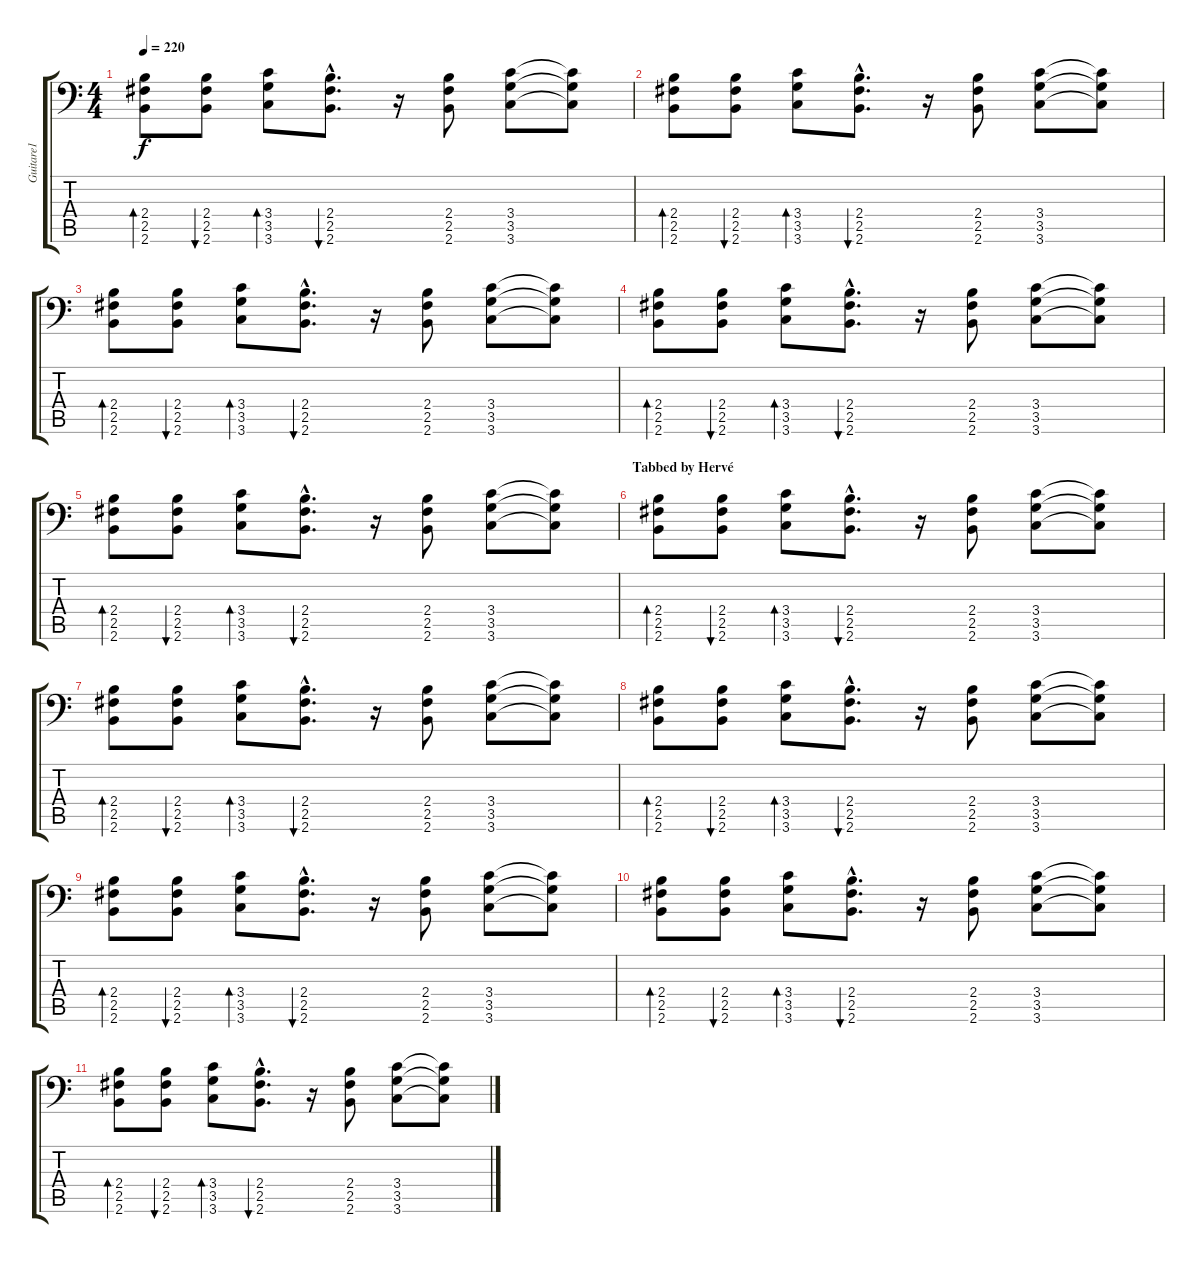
\track ("Guitare1" "Guitare1") {instrument overdrivenguitar}
\staff {score tabs}
\tuning (E4 B3 G3 A2 E2 A1) {hide}
\ts (4 4)
\tempo 220
\clef f4
\ks c
(2.4 2.5 2.6).8{bd 120 dy f} (2.4 2.5 2.6).8{bu 120} (3.4 3.5 3.6).8{bd 120} (2.4{hac} 2.5{hac} 2.6{hac}).8{d bu 120} r.16 (2.4 2.5 2.6).8 (3.4 3.5 3.6).8 (3.4{t} 3.5{t} 3.6{t}).8 |
(2.4 2.5 2.6).8{bd 120} (2.4 2.5 2.6).8{bu 120} (3.4 3.5 3.6).8{bd 120} (2.4{hac} 2.5{hac} 2.6{hac}).8{d bu 120} r.16 (2.4 2.5 2.6).8 (3.4 3.5 3.6).8 (3.4{t} 3.5{t} 3.6{t}).8 |
(2.4 2.5 2.6).8{bd 120} (2.4 2.5 2.6).8{bu 120} (3.4 3.5 3.6).8{bd 120} (2.4{hac} 2.5{hac} 2.6{hac}).8{d bu 120} r.16 (2.4 2.5 2.6).8 (3.4 3.5 3.6).8 (3.4{t} 3.5{t} 3.6{t}).8 |
(2.4 2.5 2.6).8{bd 120} (2.4 2.5 2.6).8{bu 120} (3.4 3.5 3.6).8{bd 120} (2.4{hac} 2.5{hac} 2.6{hac}).8{d bu 120} r.16 (2.4 2.5 2.6).8 (3.4 3.5 3.6).8 (3.4{t} 3.5{t} 3.6{t}).8 |
(2.4 2.5 2.6).8{bd 120} (2.4 2.5 2.6).8{bu 120} (3.4 3.5 3.6).8{bd 120} (2.4{hac} 2.5{hac} 2.6{hac}).8{d bu 120} r.16 (2.4 2.5 2.6).8 (3.4 3.5 3.6).8 (3.4{t} 3.5{t} 3.6{t}).8 |
\section ("" "Tabbed by Hervé")
(2.4 2.5 2.6).8{bd 120} (2.4 2.5 2.6).8{bu 120} (3.4 3.5 3.6).8{bd 120} (2.4{hac} 2.5{hac} 2.6{hac}).8{d bu 120} r.16 (2.4 2.5 2.6).8 (3.4 3.5 3.6).8 (3.4{t} 3.5{t} 3.6{t}).8 |
(2.4 2.5 2.6).8{bd 120} (2.4 2.5 2.6).8{bu 120} (3.4 3.5 3.6).8{bd 120} (2.4{hac} 2.5{hac} 2.6{hac}).8{d bu 120} r.16 (2.4 2.5 2.6).8 (3.4 3.5 3.6).8 (3.4{t} 3.5{t} 3.6{t}).8 |
(2.4 2.5 2.6).8{bd 120} (2.4 2.5 2.6).8{bu 120} (3.4 3.5 3.6).8{bd 120} (2.4{hac} 2.5{hac} 2.6{hac}).8{d bu 120} r.16 (2.4 2.5 2.6).8 (3.4 3.5 3.6).8 (3.4{t} 3.5{t} 3.6{t}).8 |
(2.4 2.5 2.6).8{bd 120} (2.4 2.5 2.6).8{bu 120} (3.4 3.5 3.6).8{bd 120} (2.4{hac} 2.5{hac} 2.6{hac}).8{d bu 120} r.16 (2.4 2.5 2.6).8 (3.4 3.5 3.6).8 (3.4{t} 3.5{t} 3.6{t}).8 |
(2.4 2.5 2.6).8{bd 120} (2.4 2.5 2.6).8{bu 120} (3.4 3.5 3.6).8{bd 120} (2.4{hac} 2.5{hac} 2.6{hac}).8{d bu 120} r.16 (2.4 2.5 2.6).8 (3.4 3.5 3.6).8 (3.4{t} 3.5{t} 3.6{t}).8 |
(2.4 2.5 2.6).8{bd 120} (2.4 2.5 2.6).8{bu 120} (3.4 3.5 3.6).8{bd 120} (2.4{hac} 2.5{hac} 2.6{hac}).8{d bu 120} r.16 (2.4 2.5 2.6).8 (3.4 3.5 3.6).8 (3.4{t} 3.5{t} 3.6{t}).8
